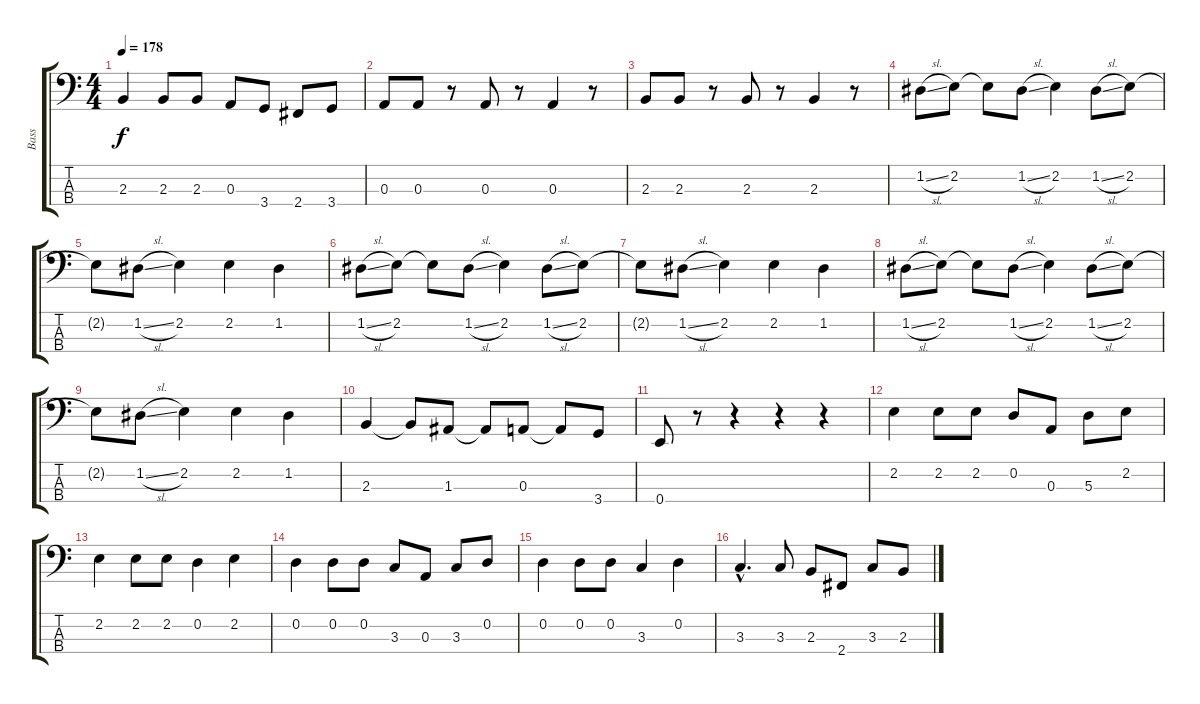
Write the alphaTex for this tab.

\track ("Bass" "Bass") {instrument electricbassfinger}
\staff {score tabs}
\tuning (G2 D2 A1 E1) {hide}
\ts (4 4)
\tempo 178
\clef f4
\ks c
2.3.4{dy f} 2.3.8 2.3.8 0.3.8 3.4.8 2.4.8 3.4.8 |
0.3.8 0.3.8 r.8 0.3.8 r.8 0.3.4 r.8 |
2.3.8 2.3.8 r.8 2.3.8 r.8 2.3.4 r.8 |
1.2{sl}.8 2.2.8 2.2{t}.8 1.2{sl}.8 2.2.4 1.2{sl}.8 2.2.8 |
2.2{t}.8 1.2{sl}.8 2.2.4 2.2.4 1.2.4 |
1.2{sl}.8 2.2.8 2.2{t}.8 1.2{sl}.8 2.2.4 1.2{sl}.8 2.2.8 |
2.2{t}.8 1.2{sl}.8 2.2.4 2.2.4 1.2.4 |
1.2{sl}.8 2.2.8 2.2{t}.8 1.2{sl}.8 2.2.4 1.2{sl}.8 2.2.8 |
2.2{t}.8 1.2{sl}.8 2.2.4 2.2.4 1.2.4 |
2.3.4 2.3{t}.8 1.3.8 1.3{t}.8 0.3.8 0.3{t}.8 3.4.8 |
0.4.8 r.8 r.4 r.4 r.4 |
2.2.4 2.2.8 2.2.8 0.2.8 0.3.8 5.3.8 2.2.8 |
2.2.4 2.2.8 2.2.8 0.2.4 2.2.4 |
0.2.4 0.2.8 0.2.8 3.3.8 0.3.8 3.3.8 0.2.8 |
0.2.4 0.2.8 0.2.8 3.3.4 0.2.4 |
3.3{hac}.4{d} 3.3.8 2.3.8 2.4.8 3.3.8 2.3.8
